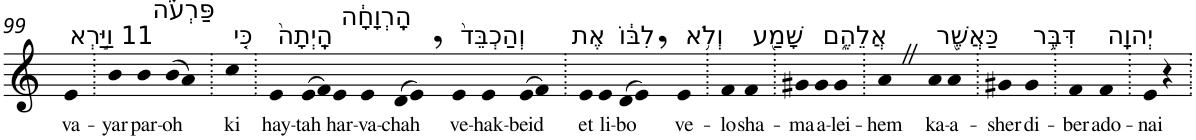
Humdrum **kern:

**kern	**text
*part1	*part1
*staff1	*staff1
*I"Piano	*
*I'Pno	*
!!LO:PB:g=z
*clefG2	*
*k[]	*
=99	=99
!LO:TX:a:t=11 וַיַּ֣רְא	!
!	!LO:LY:b
4e	va-
=100.	=100.
!	!LO:LY:b
4b	-yar
!LO:TX:a:t=פַּרְעֹ֗ה	!
!	!LO:LY:b
4b	par-
!	!LO:LY:b
(>8b	-oh
8a)	.
=101.	=101.
!LO:TX:a:t=כִּ֤י	!
!	!LO:LY:b
4cc	ki
=102.	=102.
!LO:TX:a:t=הָֽיְתָה֙	!
!	!LO:LY:b
4e	hay-
!	!LO:LY:b
(>8e	-tah
8f)	.
!LO:TX:a:t=הָֽרְוָחָ֔ה	!
!	!LO:LY:b
4e	har-
!	!LO:LY:b
4e	-va-
!	!LO:LY:b
(>8d	-chah
8e,)	.
!LO:TX:a:t=וְהַכְבֵּד֙	!
!	!LO:LY:b
4e	ve-
!	!LO:LY:b
4e	-hak-
!	!LO:LY:b
(>8e	-beid
8f)	.
=103.	=103.
!LO:TX:a:t=אֶת	!
!	!LO:LY:b
4e	et
!LO:TX:a:t=לִבּ֔וֹ	!
!	!LO:LY:b
4e	li-
!	!LO:LY:b
(>8d	-bo
8e,)	.
!LO:TX:a:t=וְלֹ֥א	!
!	!LO:LY:b
4e	ve-
=104.	=104.
!	!LO:LY:b
4f	-lo
!LO:TX:a:t=שָׁמַ֖ע	!
!	!LO:LY:b
4f	sha-
=105.	=105.
!	!LO:LY:b
4g#X	-ma
!LO:TX:a:t=אֲלֵהֶ֑ם	!
!	!LO:LY:b
4g#	a-
!	!LO:LY:b
4g#	-lei-
=106.	=106.
!	!LO:LY:b
4aZ	-hem
!LO:TX:a:t=כַּאֲשֶׁ֖ר	!
!	!LO:LY:b
4a	ka-
!	!LO:LY:b
4a	-a-
=107.	=107.
!	!LO:LY:b
4g#X	-sher
!LO:TX:a:t=דִּבֶּ֥ר	!
!	!LO:LY:b
4g#	di-
=108.	=108.
!	!LO:LY:b
4f	-ber
!LO:TX:a:t=יְהוָֽה	!
!	!LO:LY:b
4f	ado-
=109.	=109.
!	!LO:LY:b
4e	-nai
4r	.
=.	=.
*-	*-
